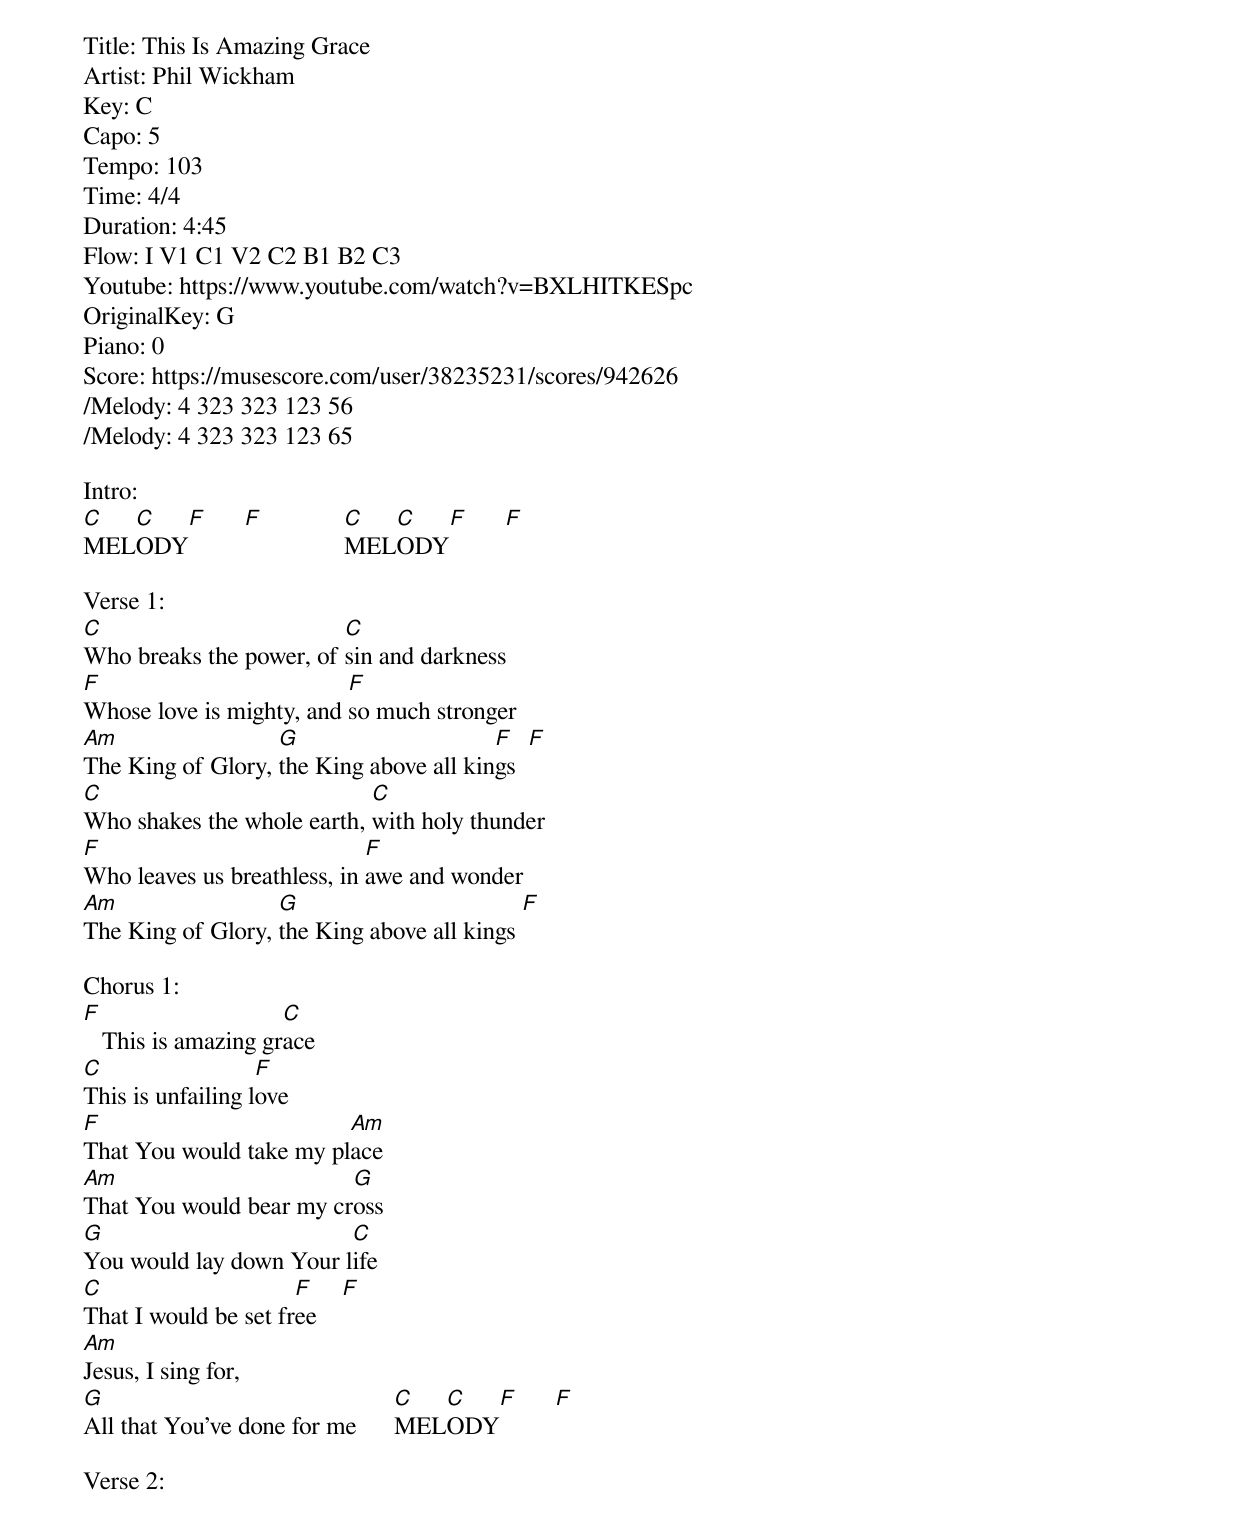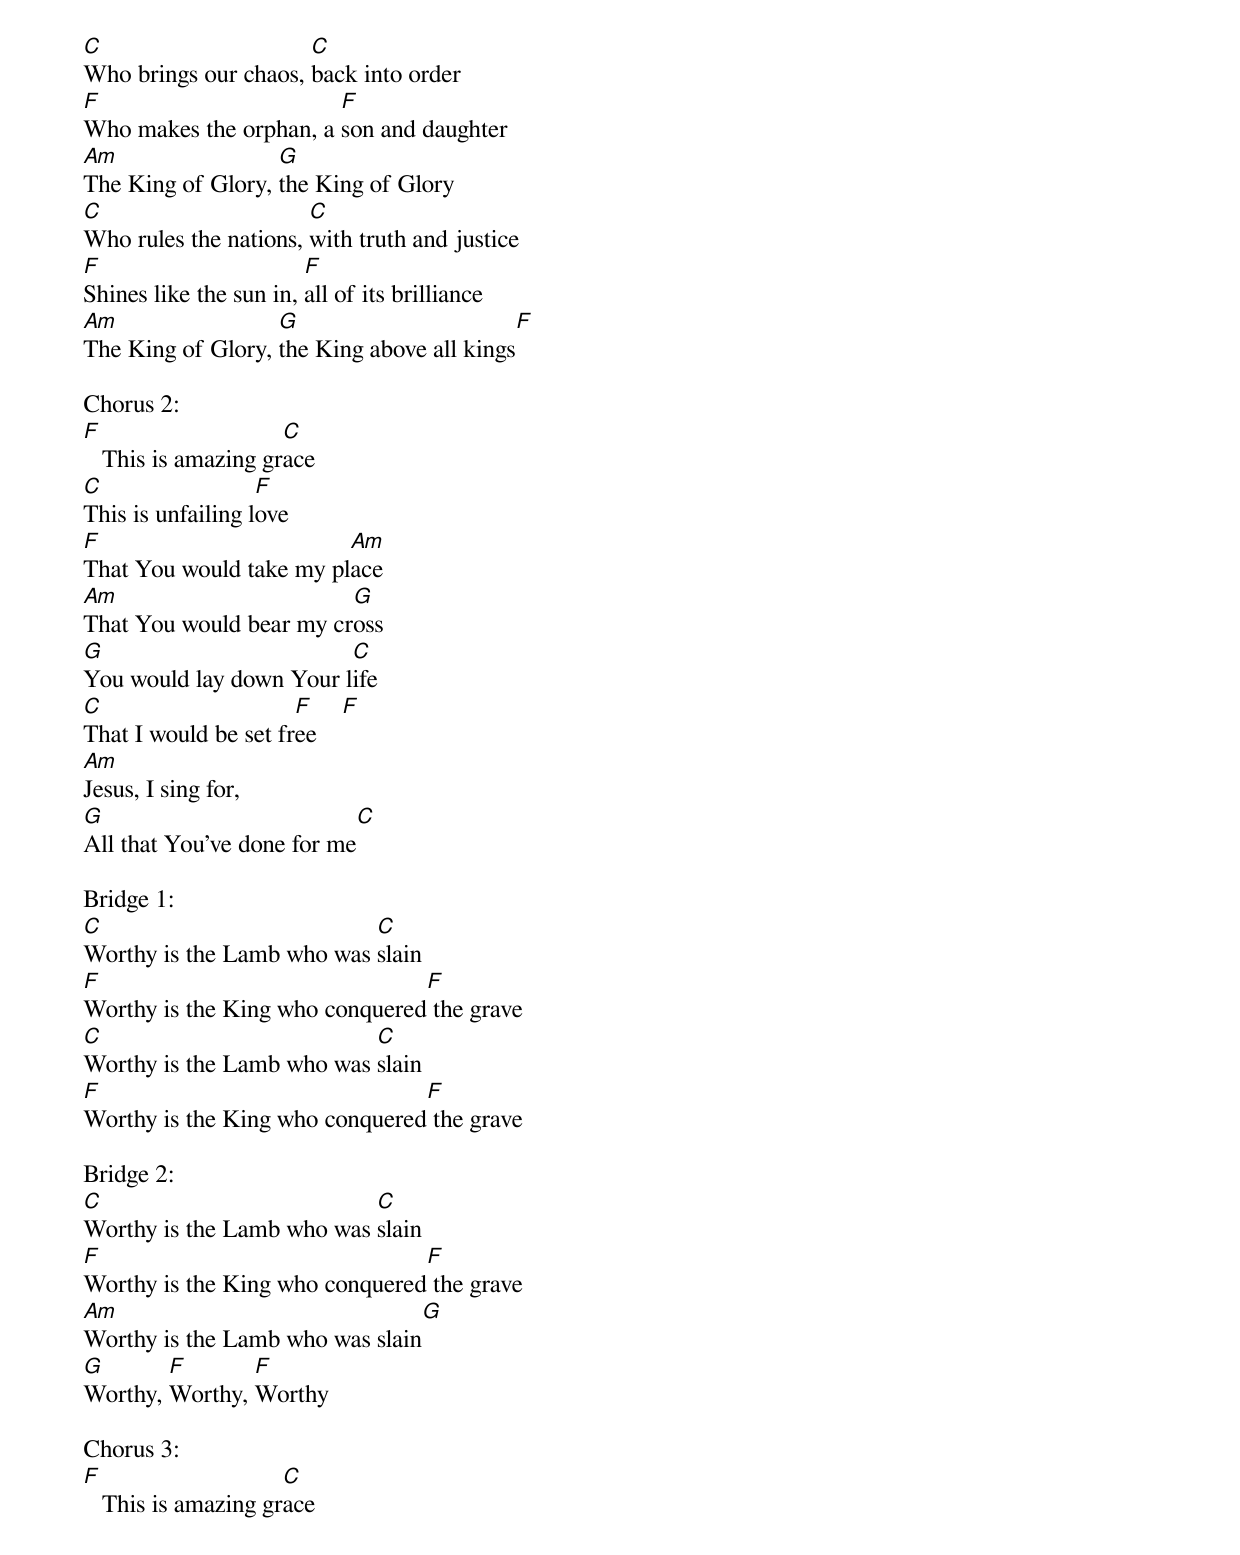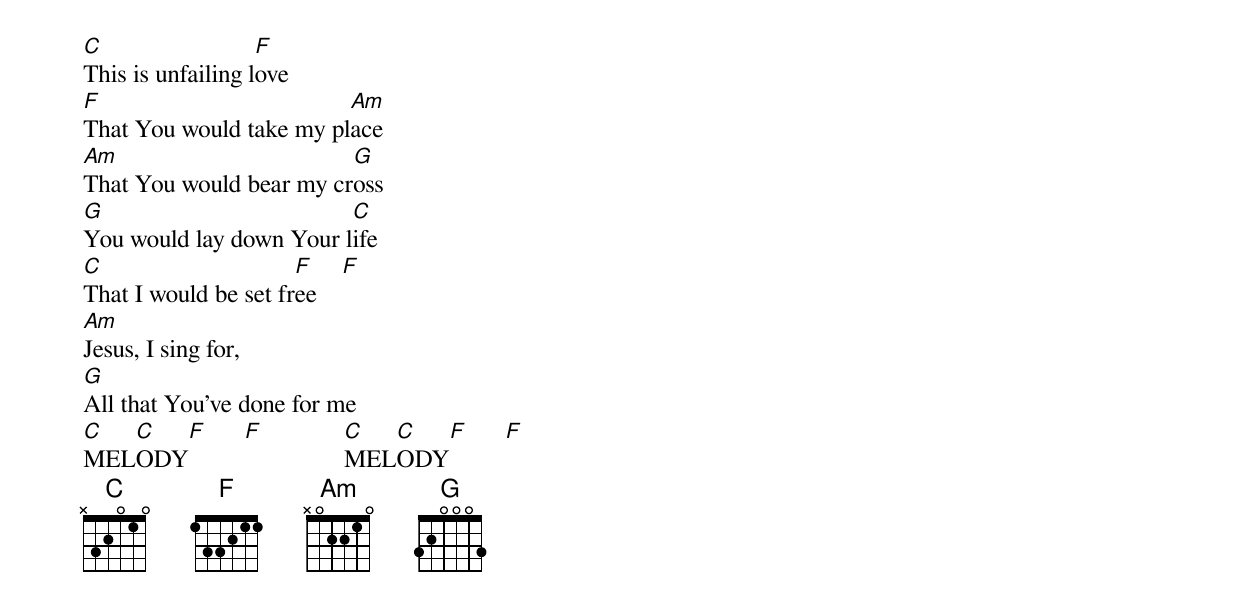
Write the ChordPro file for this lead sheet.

Title: This Is Amazing Grace
Artist: Phil Wickham
Key: C
Capo: 5
Tempo: 103
Time: 4/4
Duration: 4:45
Flow: I V1 C1 V2 C2 B1 B2 C3
Youtube: https://www.youtube.com/watch?v=BXLHITKESpc
OriginalKey: G
Piano: 0
Score: https://musescore.com/user/38235231/scores/942626
/Melody: 4 323 323 123 56
/Melody: 4 323 323 123 65

Intro:
[C]MEL[C]ODY[F]      [F]             [C]MEL[C]ODY[F]      [F]

Verse 1:
[C]Who breaks the power, of [C]sin and darkness
[F]Whose love is mighty, and [F]so much stronger
[Am]The King of Glory, [G]the King above all kin[F]gs  [F]
[C]Who shakes the whole earth, [C]with holy thunder
[F]Who leaves us breathless, in [F]awe and wonder
[Am]The King of Glory, [G]the King above all kings [F]

Chorus 1:
[F]   This is amazing gr[C]ace
[C]This is unfailing l[F]ove
[F]That You would take my pl[Am]ace
[Am]That You would bear my cr[G]oss
[G]You would lay down Your l[C]ife
[C]That I would be set fr[F]ee    [F]
[Am]Jesus, I sing for,
[G]All that You've done for me      [C]MEL[C]ODY[F]      [F]

Verse 2:
[C]Who brings our chaos, [C]back into order
[F]Who makes the orphan, a [F]son and daughter
[Am]The King of Glory, [G]the King of Glory
[C]Who rules the nations, [C]with truth and justice
[F]Shines like the sun in, [F]all of its brilliance
[Am]The King of Glory, [G]the King above all kings[F]

Chorus 2:
[F]   This is amazing gr[C]ace
[C]This is unfailing l[F]ove
[F]That You would take my pl[Am]ace
[Am]That You would bear my cr[G]oss
[G]You would lay down Your l[C]ife
[C]That I would be set fr[F]ee    [F]
[Am]Jesus, I sing for,
[G]All that You've done for me[C]

Bridge 1:
[C]Worthy is the Lamb who was [C]slain
[F]Worthy is the King who conquered[F] the grave
[C]Worthy is the Lamb who was [C]slain
[F]Worthy is the King who conquered[F] the grave

Bridge 2:
[C]Worthy is the Lamb who was [C]slain
[F]Worthy is the King who conquered[F] the grave
[Am]Worthy is the Lamb who was slain[G]
[G]Worthy, [F]Worthy, [F]Worthy

Chorus 3:
[F]   This is amazing gr[C]ace
[C]This is unfailing l[F]ove
[F]That You would take my pl[Am]ace
[Am]That You would bear my cr[G]oss
[G]You would lay down Your l[C]ife
[C]That I would be set fr[F]ee    [F]
[Am]Jesus, I sing for,
[G]All that You've done for me
[C]MEL[C]ODY[F]      [F]             [C]MEL[C]ODY[F]      [F]
